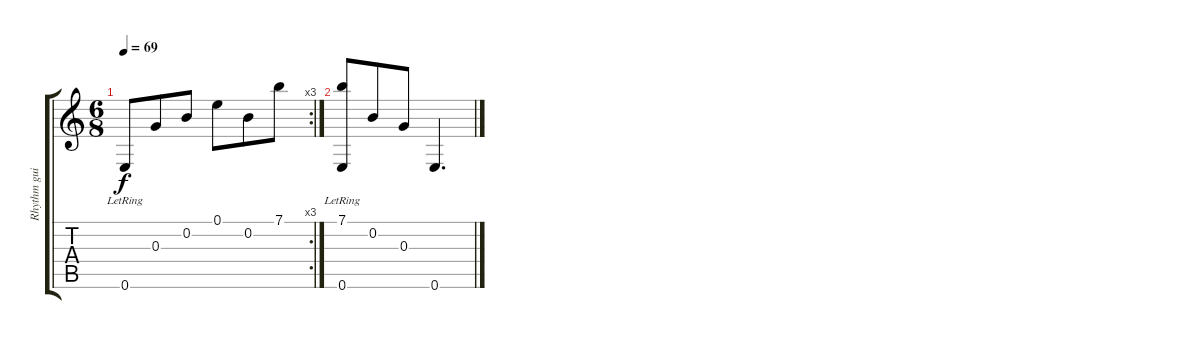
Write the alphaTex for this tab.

\track ("Rhythm guitar" "Rhythm gui") {instrument acousticguitarsteel}
\staff {score tabs}
\tuning (E4 B3 G3 D3 A2 E2) {hide}
\rc 3
\ts (6 8)
\tempo 69
\clef g2
\ks c
0.6{lr}.8{dy f} 0.3.8 0.2.8 0.1.8 0.2.8 7.1.8 |
(7.1 0.6{lr}).8 0.2.8 0.3.8 0.6.4{d}
